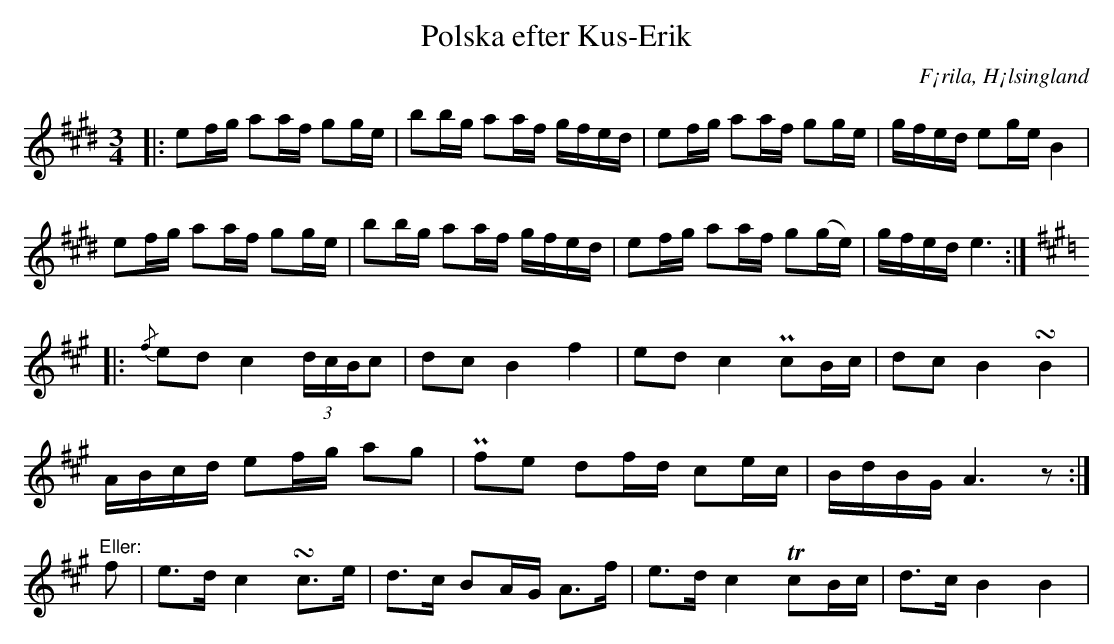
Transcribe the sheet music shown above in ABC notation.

X:1
T: Polska efter Kus-Erik
O: F¡rila, H¡lsingland
M: 3/4
L: 1/16
K: E
|: e2fg a2af g2ge | b2bg a2af gfed | e2fg a2af g2ge | gfed e2ge B4 |
   e2fg a2af g2ge | b2bg a2af gfed | e2fg a2af g2(ge) | gfed e6 :|
K: A
             |: {/f}e2d2 c4   (3dcBc2    | d2c2  B4   f4    | e2d2  c4 Pc2Bc  | d2c2  B4 !turn!B4 |
                ABcd     e2fg a2g2        | Pf2e2 d2fd c2ec  | BdBG  A6 z2    :|
"^Eller:" f2 |  e2>d2    c4   !turn!c2>e2 | d2>c2 B2AG A2>f2 | e2>d2 c4 Tc2Bc  | d2>c2 B4 B4       |
